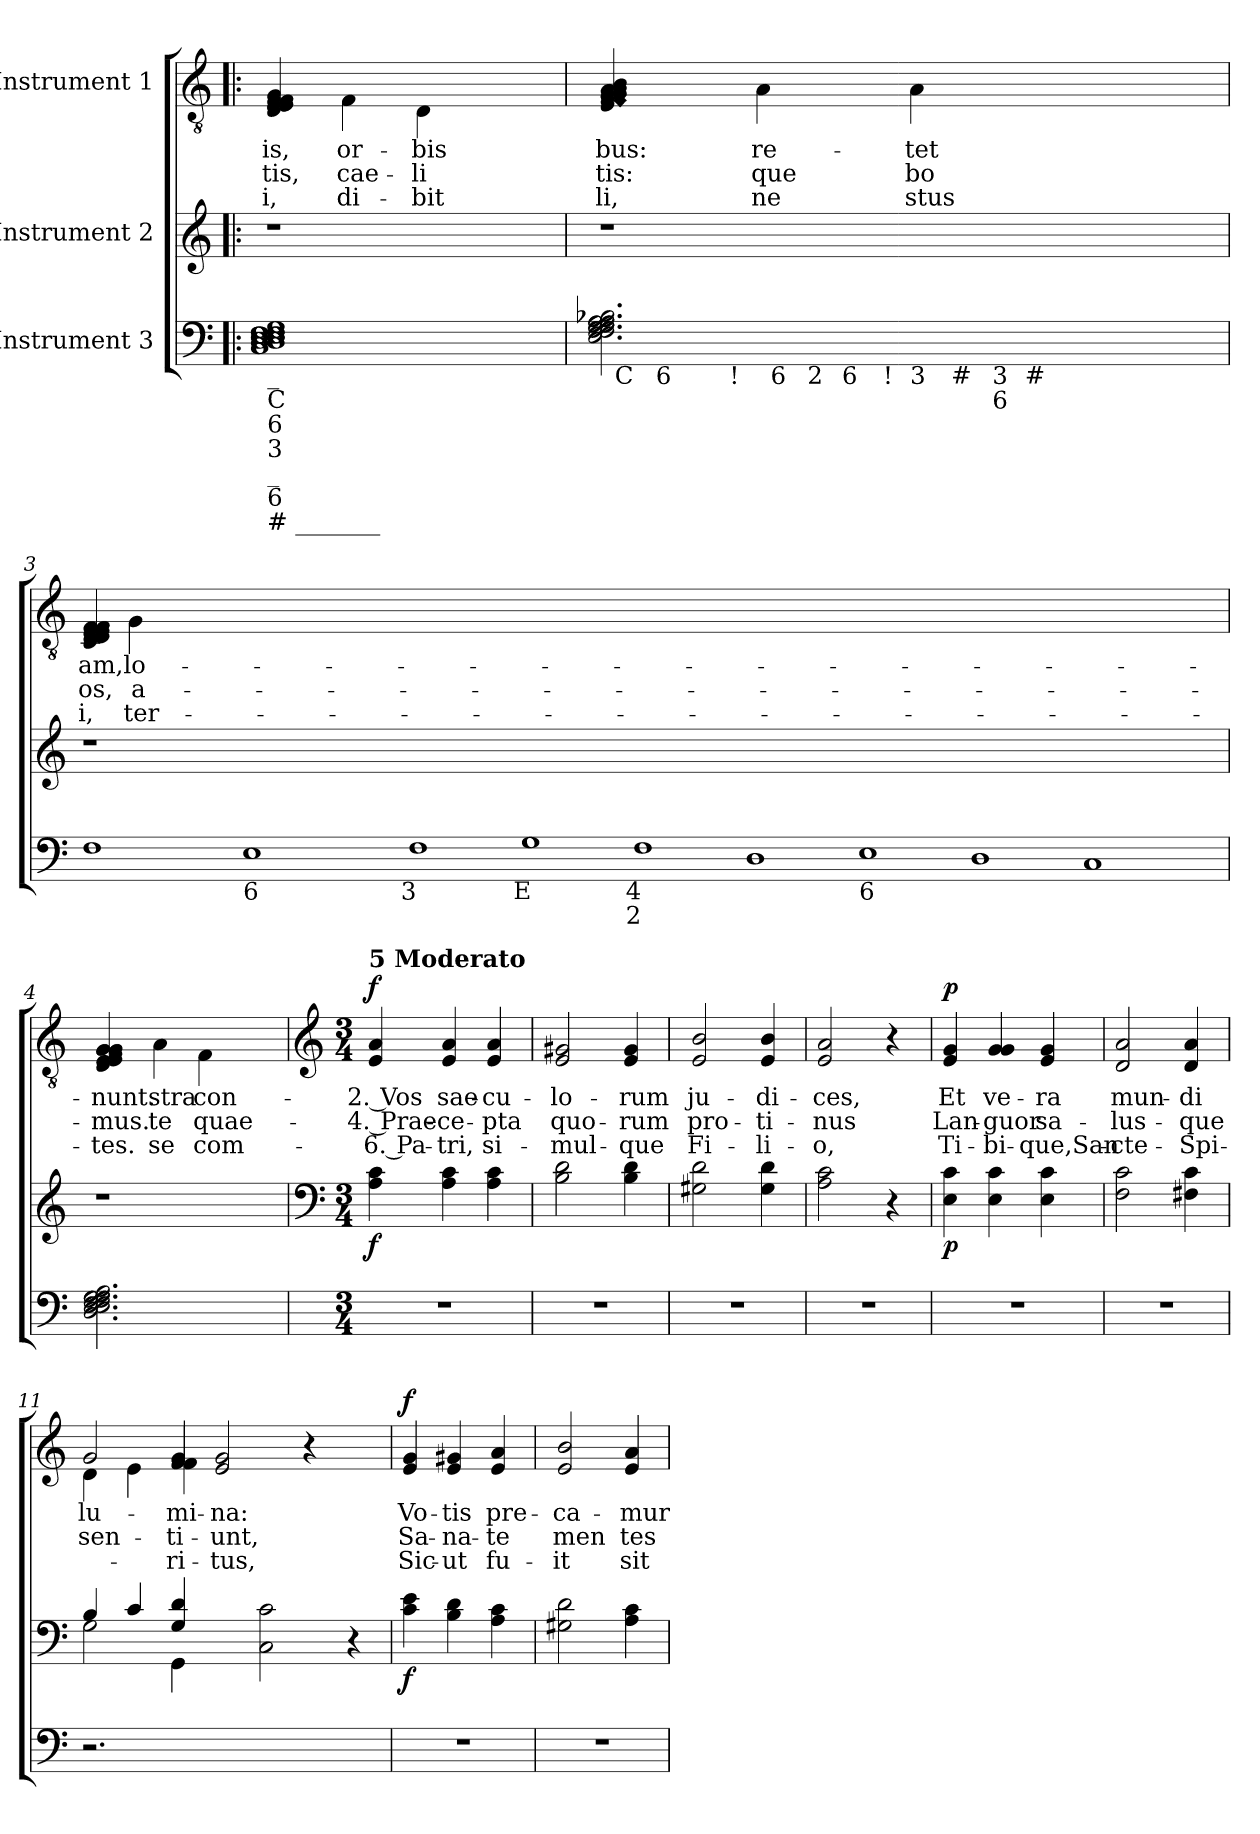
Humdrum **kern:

**kern	**kern	**dynam	**kern	**text	**text	**text	**dynam
*part3	*part2	*part2	*part1	*part1	*part1	*part1	*part1
*staff3	*staff2	*staff2	*staff1	*staff1	*staff1	*staff1	*staff1
*I"Instrument 3	*I"Instrument 2	*	*I"Instrument 1	*	*	*	*
!!LO:PB:g=z
*stria5	*stria5	*	*stria5	*	*	*	*
*clefF4	*clefG2	*	*clefGv2	*	*	*	*
=1!|:	=1!|:	=1!|:	=1!|:	=1!|:	=1!|:	=1!|:	=1!|:
!LO:TX:b:t=_	!	!	!	!	!	!	!
!LO:TX:b:t=C	!	!	!	!	!	!	!
!LO:TX:b:t=6	!	!	!	!	!	!	!
!LO:TX:b:t=3	!	!	!	!	!	!	!
!LO:TX:b:t=_	!	!	!	!	!	!	!
!LO:TX:b:t=6	!	!	!	!	!	!	!
!LO:TX:b:t=# _______	!	!	!	!	!	!	!
!LO:N:vis=1	!	!	!	!LO:LY:b:cj	!LO:LY:b:cj	!LO:LY:b	!
2.F<<< 2.F<<< 2.G<<< 2.F<<< 2.F<<< 2.E<<< 2.D<<< 2.C<<< 2.D<<< 2.E<<< 2.E<<< 2.E<<<	1r	.	4F/ 4F/ 4G/ 4F/ 4E/ 4D/ 4E/ 4E/ 4E/	-is,	tis,	i,	.
!	!	!	!	!LO:LY:b:cj	!LO:LY:b:cj	!LO:LY:b:cj	!
.	.	.	4F\	or-	-cae-	-di-	.
!	!	!	!	!LO:LY:b:cj	!LO:LY:b:cj	!LO:LY:b:cj	!
.	.	.	4D\	-bis	li	bit	.
4ryy	.	.	4ryy	.	.	.	.
=2	=2	=2	=2	=2	=2	=2	=2
!LO:N:vis=1	!	!	!LO:N:n=6:head=diamond	!	!	!	!
!	!	!	!LO:N:n=7:head=diamond	!LO:LY:b:cj	!LO:LY:b:cj	!LO:LY:b:cj	!
*^	*	*	*	*	*	*	*
*	*^	*	*	*	*	*	*	*
*	*	*^	*	*	*	*	*	*	*
*	*	*	*^	*	*	*	*	*	*	*
*	*	*	*	*^	*	*	*	*	*	*	*
*	*	*	*	*	*^	*	*	*	*	*	*	*
*	*	*	*	*	*	*^	*	*	*	*	*	*	*
*	*	*	*	*	*	*	*^	*	*	*	*	*	*	*
*	*	*	*	*	*	*	*	*^	*	*	*	*	*	*	*
*	*	*	*	*	*	*	*	*	*^	*	*	*	*	*	*	*
*	*	*	*	*	*	*	*	*	*	*^	*	*	*	*	*	*	*
2.G 2.A 2.A 2.G 2.A 2.B-X 2.A 2.G 2.F 2.G 2.F 2.E	64ryy	16ryy	8ryy	4ryy	4ryy	4ryy	4ryy	2ryy	2ryy	2ryy	2ryy	1r	.	4G/ 4A/ 4G/ 4A/ 4B/ 4G/ 4F/ 4G/ 4F/ 4E/	-bus:	tis:	li,	.
!	!LO:TX:b:t=C	!	!	!	!	!	!	!	!	!	!	!	!	!	!	!	!	!
.	2ryy	.	.	.	.	.	.	.	.	.	.	.	.	.	.	.	.	.
.	.	64ryy	.	.	.	.	.	.	.	.	.	.	.	.	.	.	.	.
!	!	!LO:TX:b:t=6	!	!	!	!	!	!	!	!	!	!	!	!	!	!	!	!
.	.	2ryy	.	.	.	.	.	.	.	.	.	.	.	.	.	.	.	.
.	.	.	16ryy	.	.	.	.	.	.	.	.	.	.	.	.	.	.	.
.	.	.	64ryy	.	.	.	.	.	.	.	.	.	.	.	.	.	.	.
!	!	!	!LO:TX:b:t=!	!	!	!	!	!	!	!	!	!	!	!	!	!	!	!
.	.	.	2ryy	.	.	.	.	.	.	.	.	.	.	.	.	.	.	.
!	!	!	!	!	!	!	!	!	!	!	!	!	!	!	!LO:LY:b:cj	!LO:LY:b:cj	!LO:LY:b:cj	!
.	.	.	.	64ryy	16.ryy	8ryy	8ryy	.	.	.	.	.	.	4A\	re-	-que	ne	.
!	!	!	!	!LO:TX:b:t=6	!	!	!	!	!	!	!	!	!	!	!	!	!	!
.	.	.	.	2ryy	.	.	.	.	.	.	.	.	.	.	.	.	.	.
!	!	!	!	!	!LO:TX:b:t=2	!	!	!	!	!	!	!	!	!	!	!	!	!
.	.	.	.	.	2ryy	.	.	.	.	.	.	.	.	.	.	.	.	.
.	.	.	.	.	.	64ryy	16ryy	.	.	.	.	.	.	.	.	.	.	.
!	!	!	!	!	!	!LO:TX:b:t=6	!	!	!	!	!	!	!	!	!	!	!	!
.	.	.	.	.	.	2ryy	.	.	.	.	.	.	.	.	.	.	.	.
.	.	.	.	.	.	.	64ryy	.	.	.	.	.	.	.	.	.	.	.
!	!	!	!	!	!	!	!LO:TX:b:t=!	!	!	!	!	!	!	!	!	!	!	!
.	.	.	.	.	.	.	2ryy	.	.	.	.	.	.	.	.	.	.	.
!	!	!	!	!	!	!	!	!LO:TX:b:t=3	!	!	!	!	!	!	!	!	!	!
!	!	!	!	!	!	!	!	!	!	!	!	!	!	!	!LO:LY:b:cj	!LO:LY:b:cj	!LO:LY:b:cj	!
.	.	.	.	.	.	.	.	2ryy	16ryy	8ryy	8.ryy	.	.	4A\	tet	bo	stus	.
.	4ryy	.	.	.	.	.	.	.	.	.	.	.	.	.	.	.	.	.
!	!	!	!	!	!	!	!	!	!LO:TX:b:t=#	!	!	!	!	!	!	!	!	!
.	.	.	.	.	.	.	.	.	4..ryy	.	.	.	.	.	.	.	.	.
.	.	4ryy	.	.	.	.	.	.	.	.	.	.	.	.	.	.	.	.
!	!	!	!	!	!	!	!	!	!	!LO:TX:b:t=3	!	!	!	!	!	!	!	!
!	!	!	!	!	!	!	!	!	!	!LO:TX:b:t=6	!	!	!	!	!	!	!	!
.	.	.	.	.	.	.	.	.	.	4.ryy	.	.	.	.	.	.	.	.
!	!	!	!	!	!	!	!	!	!	!	!LO:TX:b:t=#	!	!	!	!	!	!	!
.	.	.	.	.	.	.	.	.	.	.	4ryy	.	.	.	.	.	.	.
.	.	.	4ryy	.	.	.	.	.	.	.	.	.	.	.	.	.	.	.
4ryy	.	.	.	.	.	.	.	.	.	.	.	.	.	4ryy	.	.	.	.
.	8...ryy	.	.	8...ryy	.	.	.	.	.	.	.	.	.	.	.	.	.	.
.	.	8ryy	.	.	.	.	.	.	.	.	.	.	.	.	.	.	.	.
.	.	.	.	.	8ryy	.	.	.	.	.	.	.	.	.	.	.	.	.
.	.	.	.	.	.	16..ryy	.	.	.	.	.	.	.	.	.	.	.	.
.	.	.	.	.	.	.	.	.	.	.	16ryy	.	.	.	.	.	.	.
.	.	32.ryy	32.ryy	.	.	.	32.ryy	.	.	.	.	.	.	.	.	.	.	.
.	.	.	.	.	32ryy	.	.	.	.	.	.	.	.	.	.	.	.	.
!!LO:LB:g=z
=3	=3	=3	=3	=3	=3	=3	=3	=3	=3	=3	=3	=3	=3	=3	=3	=3	=3	=3
!	!	!	!	!	!	!	!	!	!	!	!	!	!	!	!LO:LY:b:cj	!LO:LY:b:cj	!LO:LY:b	!
*	*v	*v	*v	*v	*v	*v	*v	*v	*v	*v	*v	*	*	*	*	*	*	*
1F	1ryy	1r	.	4F/ 4E/ 4F/ 4F/ 4D/ 4E/ 4D/ 4C/	-am,	os,	i,	.
!	!	!	!	!	!LO:LY:b:cj	!LO:LY:b:cj	!LO:LY:b:cj	!
.	.	.	.	4G\	lo-	-a-	-ter-	.
.	.	.	.	000ryy	.	.	.	.
!LO:TX:b:t=6	!	!	!	!	!	!	!	!
1E	2ryy	000ryy	.	.	.	.	.	.
.	4ryy	.	.	.	.	.	.	.
.	8...ryy	.	.	.	.	.	.	.
!	!LO:TX:b:t=3	!	!	!	!	!	!	!
.	1ryy	.	.	.	.	.	.	.
1F	.	.	.	.	.	.	.	.
!	!LO:TX:b:t=E	!	!	!	!	!	!	!
.	1ryy	.	.	.	.	.	.	.
1G	.	.	.	.	.	.	.	.
!	!LO:TX:b:t=4	!	!	!	!	!	!	!
!	!LO:TX:b:t=2	!	!	!	!	!	!	!
.	1ryy	.	.	.	.	.	.	.
1F	.	.	.	.	.	.	.	.
.	1ryy	.	.	.	.	.	.	.
1D<	.	.	.	.	.	.	.	.
.	1ryy	.	.	.	.	.	.	.
!LO:TX:b:t=6	!	!	!	!	!	!	!	!
1E	.	.	.	.	.	.	.	.
.	1ryy	.	.	.	.	.	.	.
1D<	.	.	.	.	.	.	.	.
.	1ryy	.	.	.	.	.	.	.
1C<	.	.	.	.	.	.	.	.
.	.	.	.	2ryy	.	.	.	.
.	64ryy	.	.	.	.	.	.	.
=4	=4	=4	=4	=4	=4	=4	=4	=4
!LO:TX:b:t=F	!	!	!	!	!	!	!	!
!LO:TX:b:t=2	!	!	!	!	!	!	!	!
!LO:TX:b:t=6	!	!	!	!	!	!	!	!
!LO:TX:b:t=!	!	!	!	!	!	!	!	!
!LO:TX:b:t=#	!	!	!	!	!	!	!	!
!LO:TX:b:t=F	!	!	!	!	!	!	!	!
!LO:TX:b:t=2	!	!	!	!	!	!	!	!
!LO:TX:b:t=6	!	!	!	!	!	!	!	!
!LO:TX:b:t=H	!	!	!	!	!	!	!	!
!LO:TX:b:t=#	!	!	!	!	!	!	!	!
!LO:N:vis=1	!	!	!	!	!LO:LY:b:cj	!LO:LY:b:cj	!LO:LY:b:cj	!
*v	*v	*	*	*	*	*	*	*
2.G< 2.G< 2.F< 2.G< 2.A< 2.G< 2.F< 2.E< 2.D< 2.E<	1r	.	4G/ 4G/ 4F/ 4G/ 4G/ 4E/ 4D/ 4E/	-nunt.	mus.	tes.	.
!	!	!	!	!LO:LY:b:cj	!LO:LY:b:cj	!LO:LY:b:cj	!
.	.	.	4A\	stra	te	se	.
!	!	!	!	!LO:LY:b	!LO:LY:b	!LO:LY:b	!
.	.	.	4F\	con-	-quae-	-com-	.
4ryy	.	.	4ryy	.	.	.	.
!!LO:LB:g=z
=5	=5	=5	=5	=5	=5	=5	=5
*	*clefF4	*	*clefG2	*	*	*	*
*M3/4	*M3/4	*	*M3/4	*	*	*	*
!	!	!	!LO:TX:a:B:t=5 Moderato	!	!	!	!
!	!	!LO:DY:b	!	!LO:LY:b:rj	!LO:LY:b:rj	!LO:LY:b:rj	!LO:DY:a
2.r	4c\ 4A\	f	4a/ 4e/	-2. Vos	4. Prae-	-6. Pa-	f
!	!	!	!	!LO:LY:b	!LO:LY:b	!LO:LY:b:cj	!
.	4c\ 4A\	.	4a/ 4e/	-sae-	-ce-	-tri,	.
!	!	!	!	!LO:LY:b:rj	!LO:LY:b:rj	!LO:LY:b:cj	!
.	4c\ 4A\	.	4a/ 4e/	cu-	-pta	si-	.
=6	=6	=6	=6	=6	=6	=6	=6
!	!	!	!	!LO:LY:b:cj	!LO:LY:b	!LO:LY:b	!
2.r	2d\ 2B\	.	2g#X/ 2e/	-lo-	-quo-	-mul-	.
!	!	!	!	!LO:LY:b:cj	!LO:LY:b:rj	!LO:LY:b:rj	!
.	4d\ 4B\	.	4g#/ 4e/	-rum	rum	que	.
=7	=7	=7	=7	=7	=7	=7	=7
!	!	!	!	!LO:LY:b:cj	!LO:LY:b:cj	!LO:LY:b:cj	!
2.r	2d\ 2G#X\	.	2b/ 2e/	ju-	-pro-	-Fi-	.
!	!	!	!	!LO:LY:b:cj	!LO:LY:b:cj	!LO:LY:b:cj	!
.	4d\ 4G#\	.	4b/ 4e/	-di-	-ti-	-li-	.
=8	=8	=8	=8	=8	=8	=8	=8
!	!	!	!	!LO:LY:b:cj	!LO:LY:b:cj	!LO:LY:b:cj	!
2.r	2c\ 2A\	.	2a/ 2e/	-ces,	nus	o,	.
.	4r	.	4r	.	.	.	.
=9	=9	=9	=9	=9	=9	=9	=9
!	!	!LO:DY:b	!	!LO:LY:b:cj	!LO:LY:b	!LO:LY:b:cj	!LO:DY:a
2.r	4c\ 4E\	p	4g/ 4e/	Et	Lan-	-Ti-	p
!	!	!	!	!LO:LY:b:cj	!LO:LY:b:rj	!LO:LY:b:cj	!
.	4c\ 4E\	.	4g/ 4g/	-ve-	-guor	bi-	.
!	!	!	!	!LO:LY:b:cj	!LO:LY:b:cj	!LO:LY:b	!
.	4c\ 4E\	.	4g/ 4e/	-ra	sa-	-que,San-	.
=10	=10	=10	=10	=10	=10	=10	=10
!	!	!	!	!LO:LY:b:cj	!LO:LY:b	!LO:LY:b:cj	!
2.r	2c\ 2F\	.	2a/ 2d/	-mun-	-lus-	-cte-	.
!	!	!	!	!LO:LY:b:rj	!LO:LY:b:rj	!LO:LY:b:cj	!
.	4c\ 4F#X\	.	4a/ 4d/	-di	que	Spi-	.
=11	=11	=11	=11	=11	=11	=11	=11
*	*^	*	*	*	*	*	*
!	!	!	!	!	!LO:LY:b:cj	!LO:LY:b:cj	!	!
*	*	*	*	*^	*	*	*	*
*	*	*	*	*	*^	*	*	*	*
2.r	4B/	2G\	.	2g/	4d\	2ryy	-lu-	-sen-	.	.
.	4c/	.	.	.	4e\	.	.	.	.	.
!	!	!	!	!	!	!	!LO:LY:b:cj	!LO:LY:b:cj	!LO:LY:b:cj	!
.	4d/ 4G/	4GG\	.	4g/	4f\	4f/	-mi-	-ti-	-ri-	.
!	!	!	!	!	!	!	!LO:LY:b:cj	!LO:LY:b:cj	!LO:LY:b:cj	!
1ryy	4ryy	1ryy	.	2g/ 2e/	4ryy	4ryy	-na:	unt,	tus,	.
.	2c\ 2C\	.	.	.	2.ryy	2.ryy	.	.	.	.
.	.	.	.	4r	.	.	.	.	.	.
.	4r	.	.	4ryy	.	.	.	.	.	.
*	*v	*v	*	*	*	*	*	*	*	*
*	*	*	*v	*v	*v	*	*	*	*
=12	=12	=12	=12	=12	=12	=12	=12
!	!	!LO:DY:b	!	!LO:LY:b	!LO:LY:b	!LO:LY:b:cj	!LO:DY:a
2.r	4e\ 4c\	f	4g/ 4e/	Vo-	-Sa-	-Sic-	f
!	!	!	!	!LO:LY:b:rj	!LO:LY:b:cj	!LO:LY:b:rj	!
.	4d\ 4B\	.	4g#X/ 4e/	-tis	na-	-ut	.
!	!	!	!	!LO:LY:b:cj	!LO:LY:b:rj	!LO:LY:b:cj	!
.	4c\ 4A\	.	4a/ 4e/	pre-	-te	fu-	.
=13	=13	=13	=13	=13	=13	=13	=13
!	!	!	!	!LO:LY:b	!LO:LY:b:cj	!LO:LY:b:cj	!
2.r	2d\ 2G#X\	.	2b/ 2e/	-ca-	-men	it	.
!	!	!	!	!LO:LY:b:cj	!LO:LY:b:cj	!LO:LY:b:cj	!
.	4c\ 4A\	.	4a/ 4e/	mur	tes	sit	.
=	=	=	=	=	=	=	=
*-	*-	*-	*-	*-	*-	*-	*-
